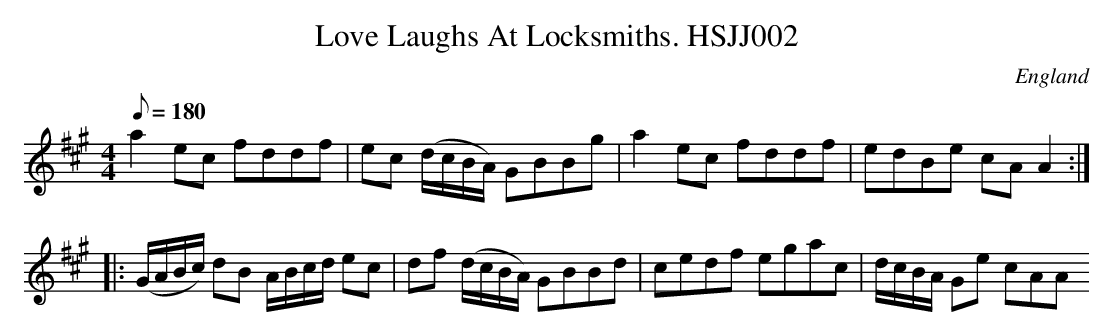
X:1
T:Love Laughs At Locksmiths. HSJJ002
M:4/4
L:1/8
Q:180
O:England
K:A
a2ec fddf|ec (d/c/B/A/) GBBg|a2ec fddf|edBe cAA2:|!
|:(G/A/B/c/) dB A/B/c/d/ ec|df (d/c/B/A/) GBBd|cedf egac|d/c/B/A/ Ge cAA
2:|]
